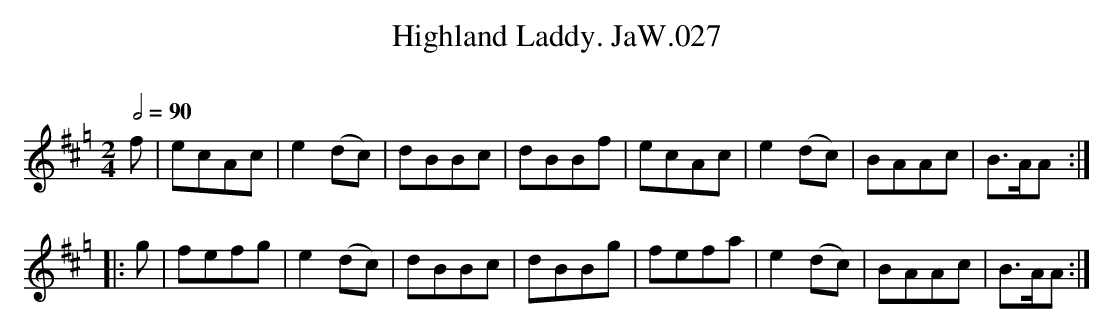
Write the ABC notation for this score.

X:1
T:Highland Laddy. JaW.027
M:2/4
L:1/8
Q:1/2=90
O:
K:Hp
f|ecAc|e2(dc)|dBBc|dBBf|ecAc|e2(dc)|BAAc|B>AA:|
|:g|fefg|e2(dc)|dBBc|dBBg|fefa|e2(dc)|BAAc|B>AA:|
